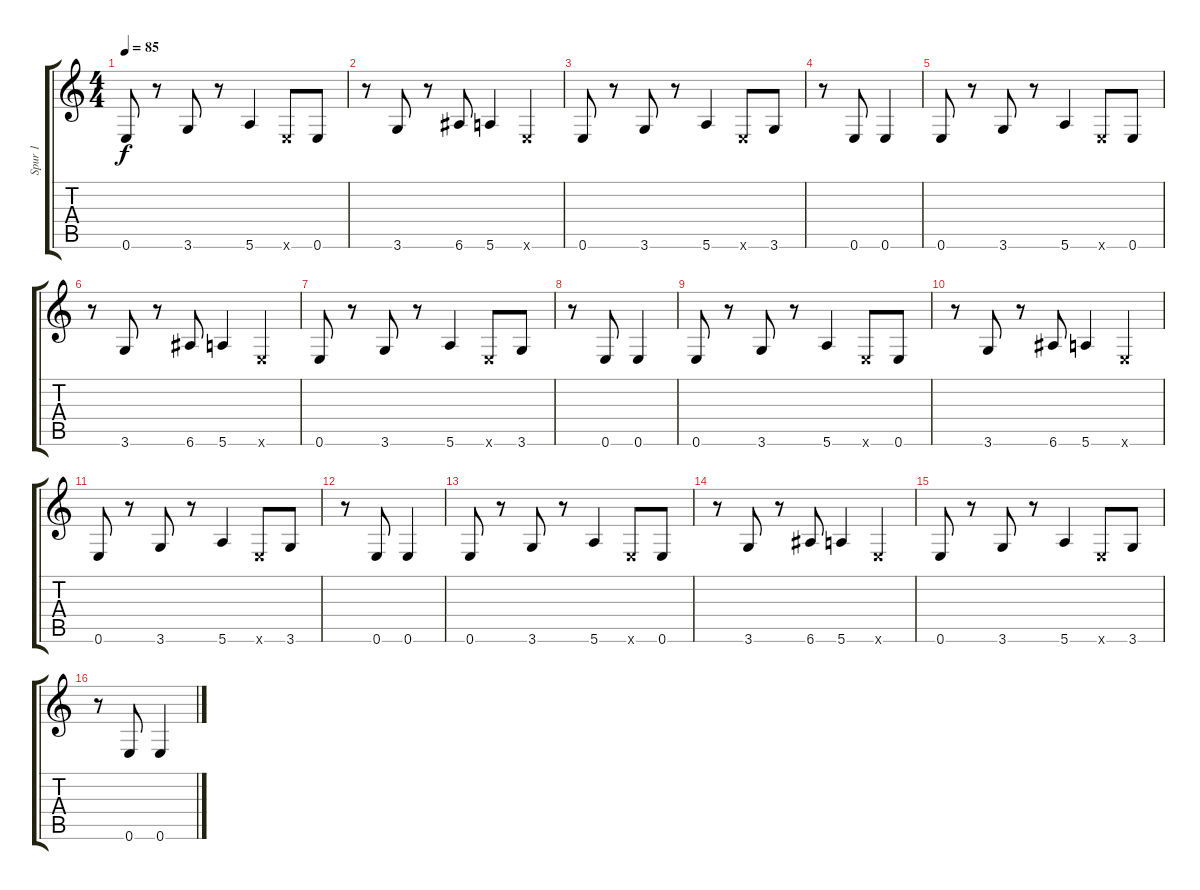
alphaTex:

\track ("Spur 1" "Spur 1") {instrument acousticguitarsteel}
\staff {score tabs}
\tuning (E4 B3 G3 D3 A2 E2) {hide}
\ts (4 4)
\tempo 85
\clef g2
\ks c
0.6.8{dy f balance 2 instrument acousticguitarsteel} r.8 3.6.8 r.8 5.6.4 0.6{x}.8 0.6.8 |
r.8 3.6.8 r.8 6.6.8 5.6.4 0.6{x}.4 |
0.6.8{balance 2} r.8 3.6.8 r.8 5.6.4 0.6{x}.8 3.6.8 |
r.8 0.6.8 0.6.4 |
0.6.8{balance 2} r.8 3.6.8 r.8 5.6.4 0.6{x}.8 0.6.8 |
r.8 3.6.8 r.8 6.6.8 5.6.4 0.6{x}.4 |
0.6.8{balance 2} r.8 3.6.8 r.8 5.6.4 0.6{x}.8 3.6.8 |
r.8 0.6.8 0.6.4 |
0.6.8{balance 2} r.8 3.6.8 r.8 5.6.4 0.6{x}.8 0.6.8 |
r.8 3.6.8 r.8 6.6.8 5.6.4 0.6{x}.4 |
0.6.8{balance 2} r.8 3.6.8 r.8 5.6.4 0.6{x}.8 3.6.8 |
r.8 0.6.8 0.6.4 |
0.6.8{balance 2} r.8 3.6.8 r.8 5.6.4 0.6{x}.8 0.6.8 |
r.8 3.6.8 r.8 6.6.8 5.6.4 0.6{x}.4 |
0.6.8{balance 2} r.8 3.6.8 r.8 5.6.4 0.6{x}.8 3.6.8 |
r.8 0.6.8 0.6.4
